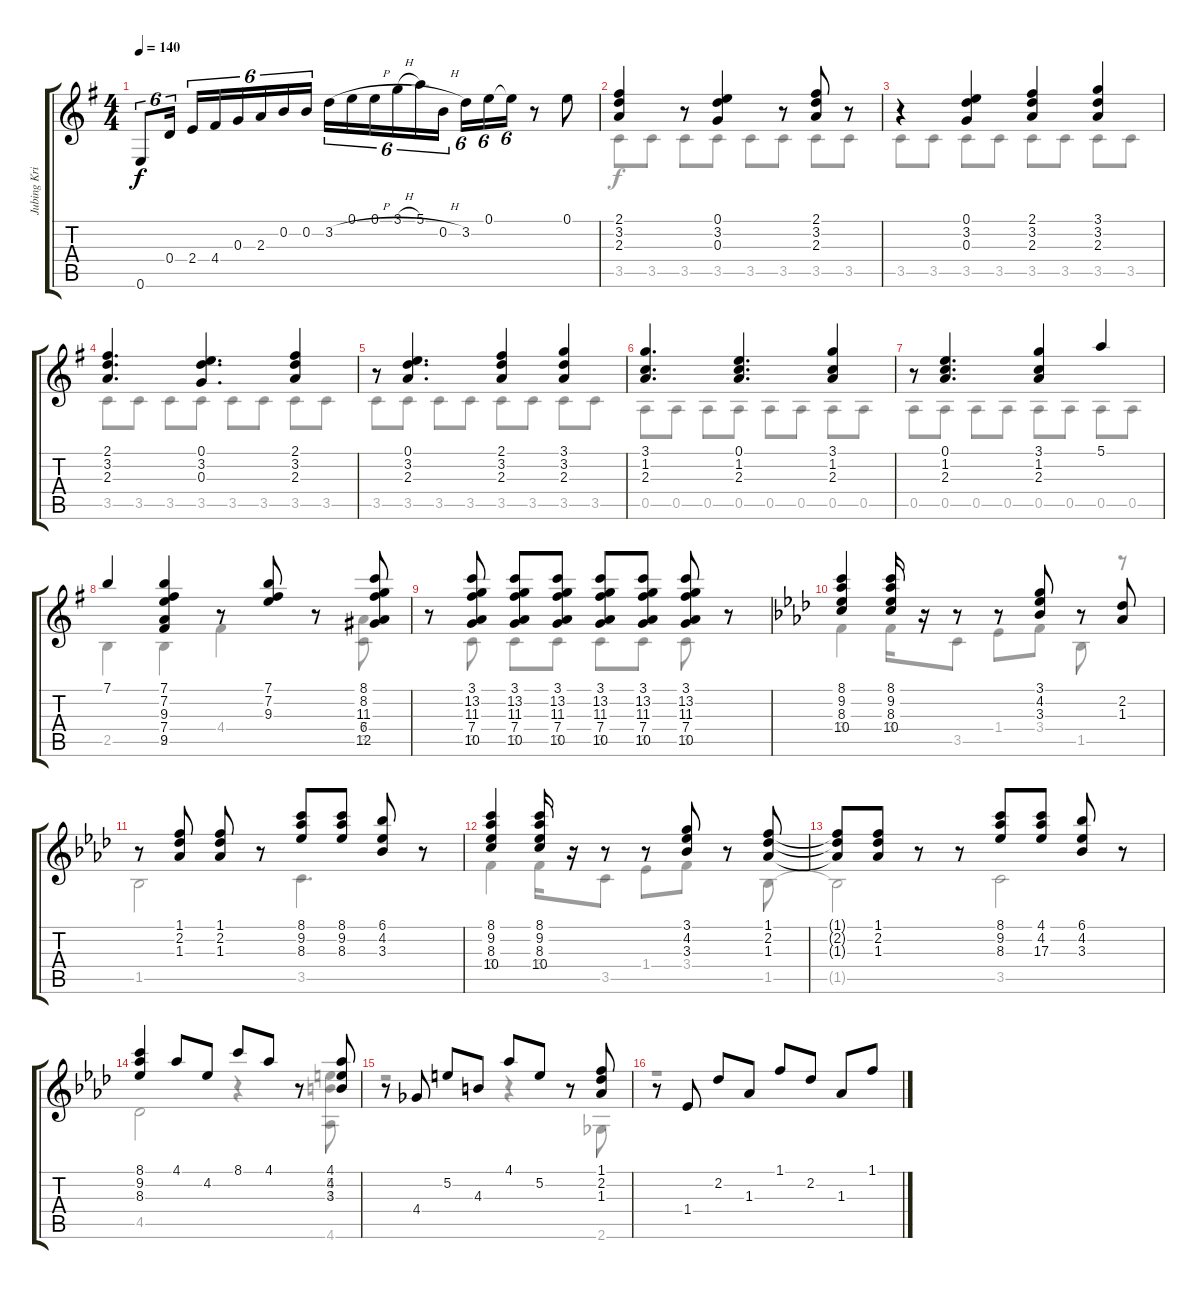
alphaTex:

\track ("Jubing Kristianto - Guitar" "Jubing Kri") {instrument acousticguitarnylon}
\staff {score tabs}
\tuning (E4 B3 G3 D3 A2 E2) {hide}
\voice
\ts (4 4)
\tempo 140
\clef g2
\ks g
0.6.8{tu (6 4) dy f} 0.4.16{tu (6 4) beam splitsecondary} 2.4.16{tu (6 4)} 4.4.16{tu (6 4)} 0.3.16{tu (6 4)} 2.3.16{tu (6 4)} 0.2.16{tu (6 4)} 0.2.16{tu (6 4) beam splitsecondary} 3.2{h}.16{tu (6 4)} 0.1.16{tu (6 4)} 0.1.16{tu (6 4)} 3.1{h}.16{tu (6 4)} 5.1.16{tu (6 4)} 0.2{h}.16{tu (6 4) beam splitsecondary} 3.2.16{tu (6 4)} 0.1.16{tu (6 4)} 0.1{t}.16{tu (6 4)} r.8 0.1.8 |
(2.1 3.2 2.3).4 r.8 (0.1 3.2 0.3).4 r.8 (2.1 3.2 2.3).8 r.8 |
r.4 (0.1 3.2 0.3).4 (2.1 3.2 2.3).4 (3.1 3.2 2.3).4 |
(2.1 3.2 2.3).4{d} (0.1 3.2 0.3).4{d} (2.1 3.2 2.3).4 |
r.8 (0.1 3.2 2.3).4{d} (2.1 3.2 2.3).4 (3.1 3.2 2.3).4 |
(3.1 1.2 2.3).4{d} (0.1 1.2 2.3).4{d} (3.1 1.2 2.3).4 |
r.8 (0.1 1.2 2.3).4{d} (3.1 1.2 2.3).4 5.1.4 |
7.1.4 (7.1 7.2 9.3 7.4 9.5).4 r.8 (7.1 7.2 9.3).8 r.8 (8.1 8.2 11.3 6.4 12.5).8 |
r.8 (3.1 13.2 11.3 7.4 10.5).8 (3.1 13.2 11.3 7.4 10.5).8 (3.1 13.2 11.3 7.4 10.5).8 (3.1 13.2 11.3 7.4 10.5).8 (3.1 13.2 11.3 7.4 10.5).8 (3.1 13.2 11.3 7.4 10.5).8 r.8 |
\ks ab
(8.1 9.2 8.3 10.4).4 (8.1 9.2 8.3 10.4).16 r.16 r.8 r.8 (3.1 4.2 3.3).8 r.8 (2.2 1.3).8 |
r.8 (1.1 2.2 1.3).8 (1.1 2.2 1.3).8 r.8 (8.1 9.2 8.3).8 (8.1 9.2 8.3).8 (6.1 4.2 3.3).8 r.8 |
(8.1 9.2 8.3 10.4).4 (8.1 9.2 8.3 10.4).16 r.16 r.8 r.8 (3.1 4.2 3.3).8 r.8 (1.1 2.2 1.3).8 |
(1.1{t} 2.2{t} 1.3{t}).8 (1.1 2.2 1.3).8 r.8 r.8 (8.1 9.2 8.3).8 (4.1 4.2 17.3).8 (6.1 4.2 3.3).8 r.8 |
(8.1 9.2 8.3).4 4.1.8 4.2.8 8.1.8 4.1.8 r.8 (4.1 4.2 3.3).8 |
r.8 4.4.8 5.2.8 4.3.8 4.1.8 5.2.8 r.8 (1.1 2.2 1.3).8 |
r.8 1.4.8 2.2.8 1.3.8 1.1.8 2.2.8 1.3.8 1.1.8
\voice
\clef g2
\ottava regular
\simile none
\ks g
|
3.5.8 3.5.8 3.5.8 3.5.8 3.5.8 3.5.8 3.5.8 3.5.8 |
3.5.8 3.5.8 3.5.8 3.5.8 3.5.8 3.5.8 3.5.8 3.5.8 |
3.5.8 3.5.8 3.5.8 3.5.8 3.5.8 3.5.8 3.5.8 3.5.8 |
3.5.8 3.5.8 3.5.8 3.5.8 3.5.8 3.5.8 3.5.8 3.5.8 |
0.5.8 0.5.8 0.5.8 0.5.8 0.5.8 0.5.8 0.5.8 0.5.8 |
0.5.8 0.5.8 0.5.8 0.5.8 0.5.8 0.5.8 0.5.8 0.5.8 |
2.5.4 2.5.4 4.4.4 r.8 (7.4 3.5).8 |
r.8 3.5.8 3.5.8 3.5.8 3.5.8 3.5.8 3.5.8 r.8 |
\ks ab
3.4.4 3.4.16 r.16 3.5.8 1.4.8 3.4.8 1.5.8 r.8 |
1.5.2 3.5.4{d} r.8 |
3.4.4 3.4.16 r.16 3.5.8 1.4.8 3.4.8 r.8 1.5.8 |
1.5{t}.2 3.5.2 |
4.5.2 r.4 r.8 (5.2 4.3 4.6).8 |
r.2 r.4 r.8 2.6.8 |
r.1
